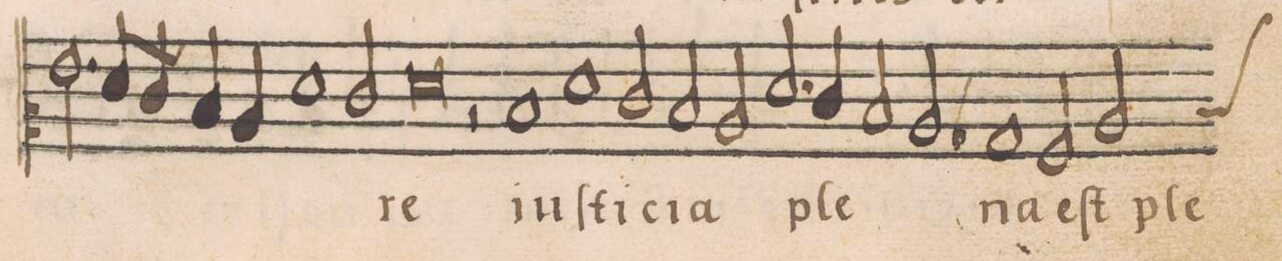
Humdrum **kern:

**kern	**text
*I"CANTVS	*
*clefC2	*
*k[]	*
*met(C)	*
*M2/1	*
2.g\	.
8f/L	.
8e/J	.
4d/	.
4c/	.
1f\	.
=41-	=41-
2e/	-re
0f\	.
=42-	=42-
2r	.
1d/	iu-
=43-	=43-
1f\	-ſti-
2e/	-ci-
=44-	=44-
2d/	-a
2c/	.
2.f/	ple-
4e/	.
=45-	=45-
2d/	.
2c/	.
1B-X/	-na
=46-	=46-
2A/	eſt
*custos:d	*
2c/	ple-
*lig	*
*-	*-
